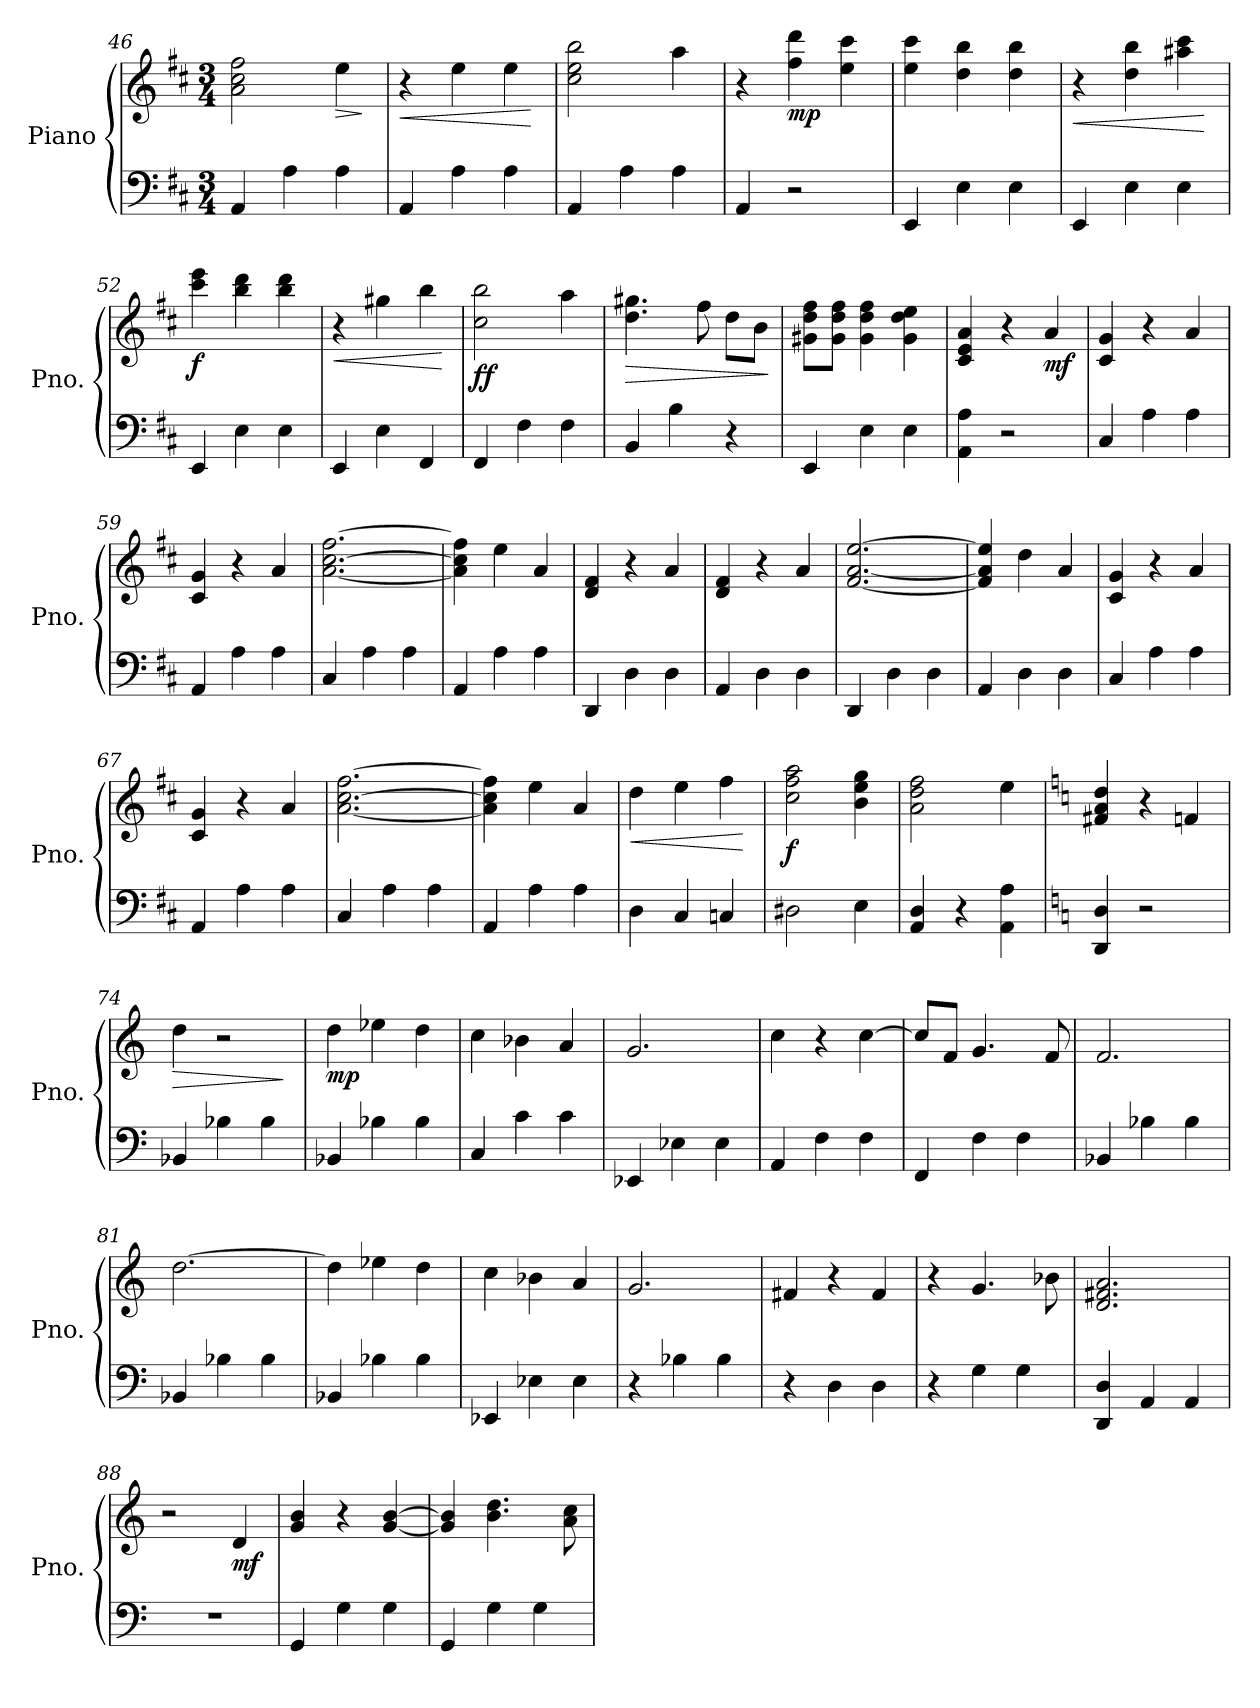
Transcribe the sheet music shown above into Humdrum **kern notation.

**kern	**kern	**dynam
*part1	*part1	*part1
*staff2	*staff1	*staff1/2
*I"Piano	*	*
*I'Pno.	*	*
*clefF4	*clefG2	*
*k[f#c#]	*k[f#c#]	*
*M3/4	*M3/4	*
=46	=46	=46
4AA/	2a\ 2cc#\ 2ff#\	.
4A\	.	.
!	!	!LO:HP:b
4A\	4ee\	>
.	.	]
=47	=47	=47
!	!	!LO:HP:b
4AA/	4r	<
4A\	4ee\	.
4A\	4ee\	.
.	.	[
=48	=48	=48
4AA/	2cc#\ 2ee\ 2bb\	.
4A\	.	.
4A\	4aa\	.
=49	=49	=49
4AA/	4r	.
!	!	!LO:DY:b
2r	4ff#\ 4ddd\	mp
.	4ee\ 4ccc#\	.
=50	=50	=50
4EE/	4ee\ 4ccc#\	.
4E\	4dd\ 4bb\	.
4E\	4dd\ 4bb\	.
=51	=51	=51
!	!	!LO:HP:b
4EE/	4r	<
4E\	4dd\ 4bb\	.
4E\	4aa#X\ 4ccc#\	.
.	.	[
=52	=52	=52
!	!	!LO:DY:b
4EE/	4ccc#\ 4eee\	f
4E\	4bb\ 4ddd\	.
4E\	4bb\ 4ddd\	.
=53	=53	=53
!	!	!LO:HP:b
4EE/	4r	<
4E\	4gg#X\	.
4FF#/	4bb\	.
.	.	[
=54	=54	=54
!	!	!LO:DY:b
4FF#/	2cc#\ 2bb\	ff
4F#\	.	.
4F#\	4aa\	.
!!LO:PB:g=z
=55	=55	=55
!	!	!LO:HP:b
4BB/	4.dd\ 4.gg#X\	>
4B\	.	.
.	8ff#\	.
4r	8dd\L	.
.	8b\J	.
.	.	]
=56	=56	=56
4EE/	8g#X\ 8dd\ 8ff#\L	.
.	8g#\ 8dd\ 8ff#\J	.
4E\	4g#\ 4dd\ 4ff#\	.
4E\	4g#\ 4dd\ 4ee\	.
=57	=57	=57
4AA\ 4A\	4c#/ 4e/ 4a/	.
2r	4r	.
!	!	!LO:DY:b
.	4a/	mf
=58	=58	=58
4C#/	4c#/ 4g/	.
4A\	4r	.
4A\	4a/	.
=59	=59	=59
4AA/	4c#/ 4g/	.
4A\	4r	.
4A\	4a/	.
=60	=60	=60
4C#/	[2.a\ [2.cc#\ [2.ff#\	.
4A\	.	.
4A\	.	.
=61	=61	=61
4AA/	4a\] 4cc#\] 4ff#\]	.
4A\	4ee\	.
4A\	4a/	.
=62	=62	=62
4DD/	4d/ 4f#/	.
4D\	4r	.
4D\	4a/	.
=63	=63	=63
4AA/	4d/ 4f#/	.
4D\	4r	.
4D\	4a/	.
=64	=64	=64
4DD/	[2.f#/ [2.a/ [2.ee/	.
4D\	.	.
4D\	.	.
!!LO:LB:g=z
=65	=65	=65
4AA/	4f#/] 4a/] 4ee/]	.
4D\	4dd\	.
4D\	4a/	.
=66	=66	=66
4C#/	4c#/ 4g/	.
4A\	4r	.
4A\	4a/	.
=67	=67	=67
4AA/	4c#/ 4g/	.
4A\	4r	.
4A\	4a/	.
=68	=68	=68
4C#/	[2.a\ [2.cc#\ [2.ff#\	.
4A\	.	.
4A\	.	.
=69	=69	=69
4AA/	4a\] 4cc#\] 4ff#\]	.
4A\	4ee\	.
4A\	4a/	.
=70	=70	=70
!	!	!LO:HP:b
4D\	4dd\	<
4C#/	4ee\	.
4Cn/	4ff#\	.
.	.	[
=71	=71	=71
!	!	!LO:DY:b
2D#X\	2cc#\ 2ff#\ 2aa\	f
4E\	4b\ 4ee\ 4gg\	.
=72	=72	=72
4AA/ 4D/	2a\ 2dd\ 2ff#\	.
4r	.	.
4AA\ 4A\	4ee\	.
=73	=73	=73
*k[]	*k[]	*
4DD/ 4D/	4f#X/ 4a/ 4dd/	.
2r	4r	.
.	4fn/	.
=74	=74	=74
!	!	!LO:HP:b
4BB-X/	4dd\	>
4B-X\	2r	.
4B-\	.	.
.	.	]
=75	=75	=75
!	!	!LO:DY:b
4BB-X/	4dd\	mp
4B-X\	4ee-X\	.
4B-\	4dd\	.
!!LO:LB:g=z
=76	=76	=76
4C/	4cc\	.
4c\	4b-X\	.
4c\	4a/	.
=77	=77	=77
4EE-X/	2.g/	.
4E-X\	.	.
4E-\	.	.
=78	=78	=78
4AA/	4cc\	.
4F\	4r	.
4F\	[4cc\	.
=79	=79	=79
4FF/	8cc/L]	.
.	8f/J	.
4F\	4.g/	.
4F\	.	.
.	8f/	.
=80	=80	=80
4BB-X/	2.f/	.
4B-X\	.	.
4B-\	.	.
=81	=81	=81
4BB-X/	[2.dd\	.
4B-X\	.	.
4B-\	.	.
=82	=82	=82
4BB-X/	4dd\]	.
4B-X\	4ee-X\	.
4B-\	4dd\	.
=83	=83	=83
4EE-X/	4cc\	.
4E-X\	4b-X\	.
4E-\	4a/	.
=84	=84	=84
4r	2.g/	.
4B-X\	.	.
4B-\	.	.
=85	=85	=85
4r	4f#X/	.
4D\	4r	.
4D\	4f#/	.
!!LO:LB:g=z
=86	=86	=86
4r	4r	.
4G\	4.g/	.
4G\	.	.
.	8b-X\	.
=87	=87	=87
4DD/ 4D/	2.d/ 2.f#X/ 2.a/	.
4AA/	.	.
4AA/	.	.
=88	=88	=88
2.r	2r	.
!	!	!LO:DY:b
.	4d/	mf
=89	=89	=89
4GG/	4g/ 4b/	.
4G\	4r	.
4G\	[4g/ [4b/	.
=90	=90	=90
4GG/	4g/] 4b/]	.
4G\	4.b\ 4.dd\	.
4G\	.	.
.	8a\ 8cc\	.
=	=	=
*-	*-	*-
